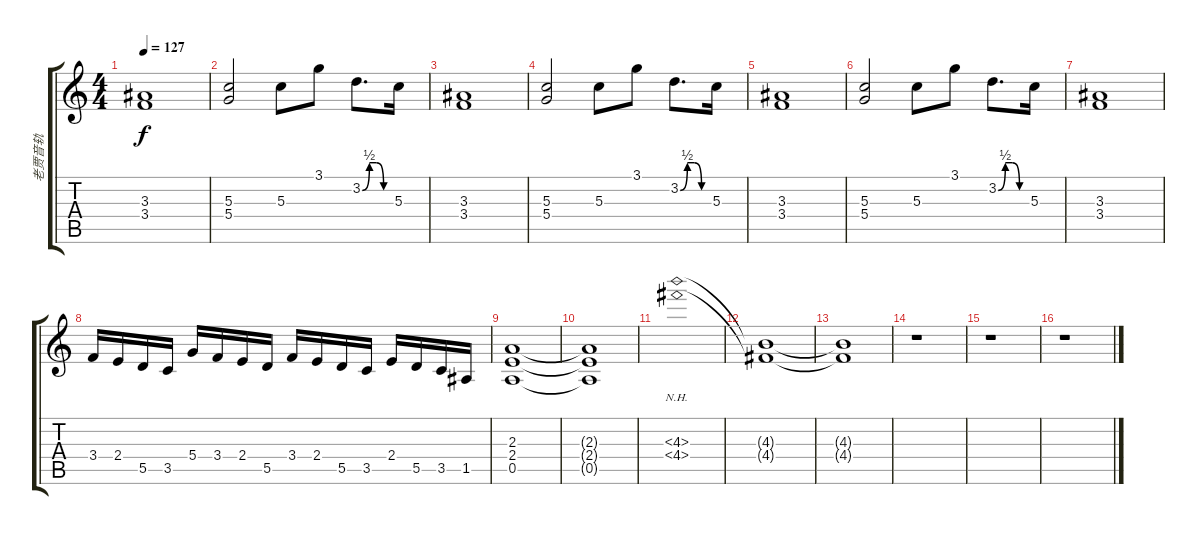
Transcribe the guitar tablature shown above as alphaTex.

\track ("老贾音轨" "老贾音轨") {instrument overdrivenguitar}
\staff {score tabs}
\tuning (E4 B3 G3 D3 A2 E2) {hide}
\ts (4 4)
\tempo 127
\clef g2
\ks c
(3.3 3.4).1{dy f} |
(5.3 5.4).2 5.3.8 3.1.8 3.2{be (custom 0 0 15 2 30 2 45 0 60 0)}.8{d} 5.3.16 |
(3.3 3.4).1 |
(5.3 5.4).2 5.3.8 3.1.8 3.2{be (custom 0 0 15 2 30 2 45 0 60 0)}.8{d} 5.3.16 |
(3.3 3.4).1 |
(5.3 5.4).2 5.3.8 3.1.8 3.2{be (custom 0 0 15 2 30 2 45 0 60 0)}.8{d} 5.3.16 |
(3.3 3.4).1 |
3.4.16 2.4.16 5.5.16 3.5.16 5.4.16 3.4.16 2.4.16 5.5.16 3.4.16 2.4.16 5.5.16 3.5.16 2.4.16 5.5.16 3.5.16 1.5.16 |
(2.3 2.4 0.5).1 |
(2.3{t} 2.4{t} 0.5{t}).1 |
(4.3{nh} 4.4{nh}).1 |
(4.3{t} 4.4{t}).1 |
(4.3{t} 4.4{t}).1 |
r.1 |
r.1 |
r.1
